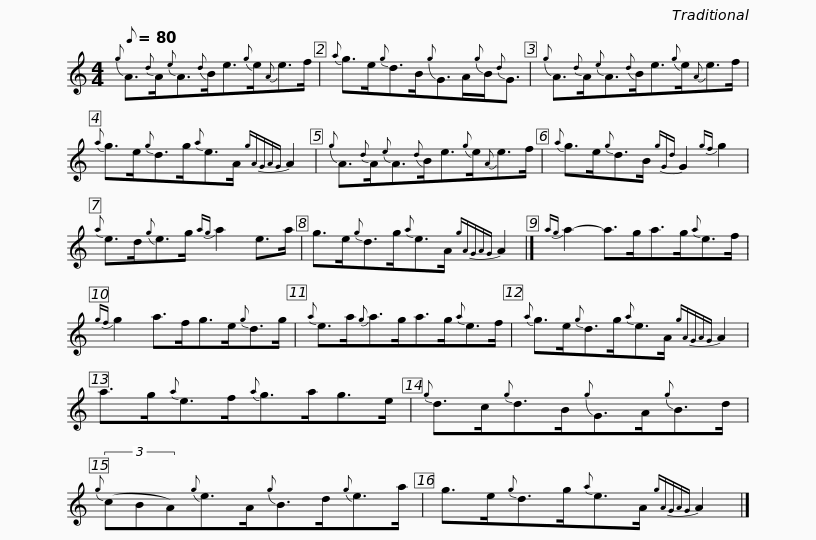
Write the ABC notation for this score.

X:1
L:1/8
Q:1/8=80
M:4/4
I:linebreak $
K:C
V:1 treble
V:1
{g} A3/2{d}A/{e}A3/2{d}B<e{g}e/{A}e>f |{a} g>e{g}d>B{g}G>A{g}B/{d}G3/2 |${g} A3/2{d}A/{e}A3/2{d}B<e{g}e/{A}e>f |{a} g>e{g}d>g{a}e>A{gAGAG} A2 |{g} A3/2{d}A/{e}A3/2{d}B<e{g}e/{A}e>f |$ %5
{a} g>e{g}d>B{gGd} G2{gf} g2 |{a} e>d{g}e>g{ag} a2 e>a | g>e{g}d>g{a}e>A{gAGAG} A2 |]${ag} a2- a>ga>g{a}e>f |{gf} g2 a>fg>e{g}d>g | %10
{a} e>a{g}a>ga>g{a}e>f |${a} g>e{g}d>g{a}e>A{gAGAG} A2 | a>g{a}e>f{a}g>ag>e |{g} d>c{g}d>B{g}G>A{g}B>d |${g} (3(cBA){g}e>A{g}B>d{g}e>a | %15
 g>e{g}d>g{a}e>A{gAGAG} A2 |] %16
